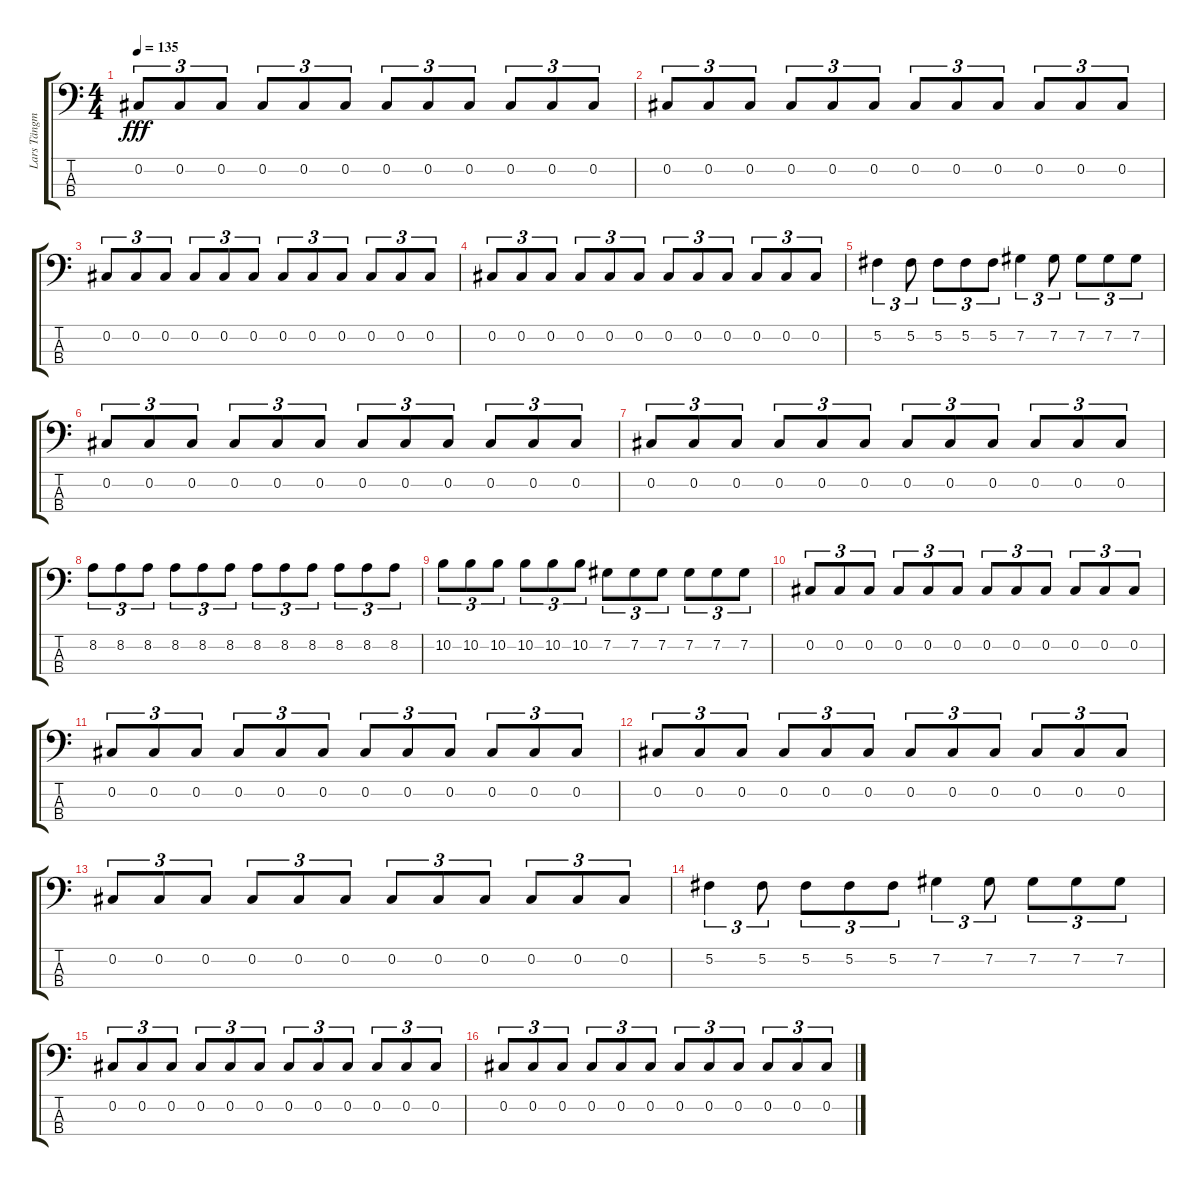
\track ("Lars Tängmark (D# Tuning)" "Lars Tängm") {instrument fretlessbass}
\staff {score tabs}
\tuning (Gb2 Db2 Ab1 Eb1) {hide}
\ts (4 4)
\tempo 135
\clef f4
\ks c
0.2.8{tu (3 2) dy fff} 0.2.8{tu (3 2)} 0.2.8{tu (3 2)} 0.2.8{tu (3 2)} 0.2.8{tu (3 2)} 0.2.8{tu (3 2)} 0.2.8{tu (3 2)} 0.2.8{tu (3 2)} 0.2.8{tu (3 2)} 0.2.8{tu (3 2)} 0.2.8{tu (3 2)} 0.2.8{tu (3 2)} |
0.2.8{tu (3 2)} 0.2.8{tu (3 2)} 0.2.8{tu (3 2)} 0.2.8{tu (3 2)} 0.2.8{tu (3 2)} 0.2.8{tu (3 2)} 0.2.8{tu (3 2)} 0.2.8{tu (3 2)} 0.2.8{tu (3 2)} 0.2.8{tu (3 2)} 0.2.8{tu (3 2)} 0.2.8{tu (3 2)} |
0.2.8{tu (3 2)} 0.2.8{tu (3 2)} 0.2.8{tu (3 2)} 0.2.8{tu (3 2)} 0.2.8{tu (3 2)} 0.2.8{tu (3 2)} 0.2.8{tu (3 2)} 0.2.8{tu (3 2)} 0.2.8{tu (3 2)} 0.2.8{tu (3 2)} 0.2.8{tu (3 2)} 0.2.8{tu (3 2)} |
0.2.8{tu (3 2)} 0.2.8{tu (3 2)} 0.2.8{tu (3 2)} 0.2.8{tu (3 2)} 0.2.8{tu (3 2)} 0.2.8{tu (3 2)} 0.2.8{tu (3 2)} 0.2.8{tu (3 2)} 0.2.8{tu (3 2)} 0.2.8{tu (3 2)} 0.2.8{tu (3 2)} 0.2.8{tu (3 2)} |
5.2.4{tu (3 2)} 5.2.8{tu (3 2)} 5.2.8{tu (3 2)} 5.2.8{tu (3 2)} 5.2.8{tu (3 2)} 7.2.4{tu (3 2)} 7.2.8{tu (3 2)} 7.2.8{tu (3 2)} 7.2.8{tu (3 2)} 7.2.8{tu (3 2)} |
0.2.8{tu (3 2)} 0.2.8{tu (3 2)} 0.2.8{tu (3 2)} 0.2.8{tu (3 2)} 0.2.8{tu (3 2)} 0.2.8{tu (3 2)} 0.2.8{tu (3 2)} 0.2.8{tu (3 2)} 0.2.8{tu (3 2)} 0.2.8{tu (3 2)} 0.2.8{tu (3 2)} 0.2.8{tu (3 2)} |
0.2.8{tu (3 2)} 0.2.8{tu (3 2)} 0.2.8{tu (3 2)} 0.2.8{tu (3 2)} 0.2.8{tu (3 2)} 0.2.8{tu (3 2)} 0.2.8{tu (3 2)} 0.2.8{tu (3 2)} 0.2.8{tu (3 2)} 0.2.8{tu (3 2)} 0.2.8{tu (3 2)} 0.2.8{tu (3 2)} |
8.2.8{tu (3 2)} 8.2.8{tu (3 2)} 8.2.8{tu (3 2)} 8.2.8{tu (3 2)} 8.2.8{tu (3 2)} 8.2.8{tu (3 2)} 8.2.8{tu (3 2)} 8.2.8{tu (3 2)} 8.2.8{tu (3 2)} 8.2.8{tu (3 2)} 8.2.8{tu (3 2)} 8.2.8{tu (3 2)} |
10.2.8{tu (3 2)} 10.2.8{tu (3 2)} 10.2.8{tu (3 2)} 10.2.8{tu (3 2)} 10.2.8{tu (3 2)} 10.2.8{tu (3 2)} 7.2.8{tu (3 2)} 7.2.8{tu (3 2)} 7.2.8{tu (3 2)} 7.2.8{tu (3 2)} 7.2.8{tu (3 2)} 7.2.8{tu (3 2)} |
0.2.8{tu (3 2)} 0.2.8{tu (3 2)} 0.2.8{tu (3 2)} 0.2.8{tu (3 2)} 0.2.8{tu (3 2)} 0.2.8{tu (3 2)} 0.2.8{tu (3 2)} 0.2.8{tu (3 2)} 0.2.8{tu (3 2)} 0.2.8{tu (3 2)} 0.2.8{tu (3 2)} 0.2.8{tu (3 2)} |
0.2.8{tu (3 2)} 0.2.8{tu (3 2)} 0.2.8{tu (3 2)} 0.2.8{tu (3 2)} 0.2.8{tu (3 2)} 0.2.8{tu (3 2)} 0.2.8{tu (3 2)} 0.2.8{tu (3 2)} 0.2.8{tu (3 2)} 0.2.8{tu (3 2)} 0.2.8{tu (3 2)} 0.2.8{tu (3 2)} |
0.2.8{tu (3 2)} 0.2.8{tu (3 2)} 0.2.8{tu (3 2)} 0.2.8{tu (3 2)} 0.2.8{tu (3 2)} 0.2.8{tu (3 2)} 0.2.8{tu (3 2)} 0.2.8{tu (3 2)} 0.2.8{tu (3 2)} 0.2.8{tu (3 2)} 0.2.8{tu (3 2)} 0.2.8{tu (3 2)} |
0.2.8{tu (3 2)} 0.2.8{tu (3 2)} 0.2.8{tu (3 2)} 0.2.8{tu (3 2)} 0.2.8{tu (3 2)} 0.2.8{tu (3 2)} 0.2.8{tu (3 2)} 0.2.8{tu (3 2)} 0.2.8{tu (3 2)} 0.2.8{tu (3 2)} 0.2.8{tu (3 2)} 0.2.8{tu (3 2)} |
5.2.4{tu (3 2)} 5.2.8{tu (3 2)} 5.2.8{tu (3 2)} 5.2.8{tu (3 2)} 5.2.8{tu (3 2)} 7.2.4{tu (3 2)} 7.2.8{tu (3 2)} 7.2.8{tu (3 2)} 7.2.8{tu (3 2)} 7.2.8{tu (3 2)} |
0.2.8{tu (3 2)} 0.2.8{tu (3 2)} 0.2.8{tu (3 2)} 0.2.8{tu (3 2)} 0.2.8{tu (3 2)} 0.2.8{tu (3 2)} 0.2.8{tu (3 2)} 0.2.8{tu (3 2)} 0.2.8{tu (3 2)} 0.2.8{tu (3 2)} 0.2.8{tu (3 2)} 0.2.8{tu (3 2)} |
0.2.8{tu (3 2)} 0.2.8{tu (3 2)} 0.2.8{tu (3 2)} 0.2.8{tu (3 2)} 0.2.8{tu (3 2)} 0.2.8{tu (3 2)} 0.2.8{tu (3 2)} 0.2.8{tu (3 2)} 0.2.8{tu (3 2)} 0.2.8{tu (3 2)} 0.2.8{tu (3 2)} 0.2.8{tu (3 2)}
